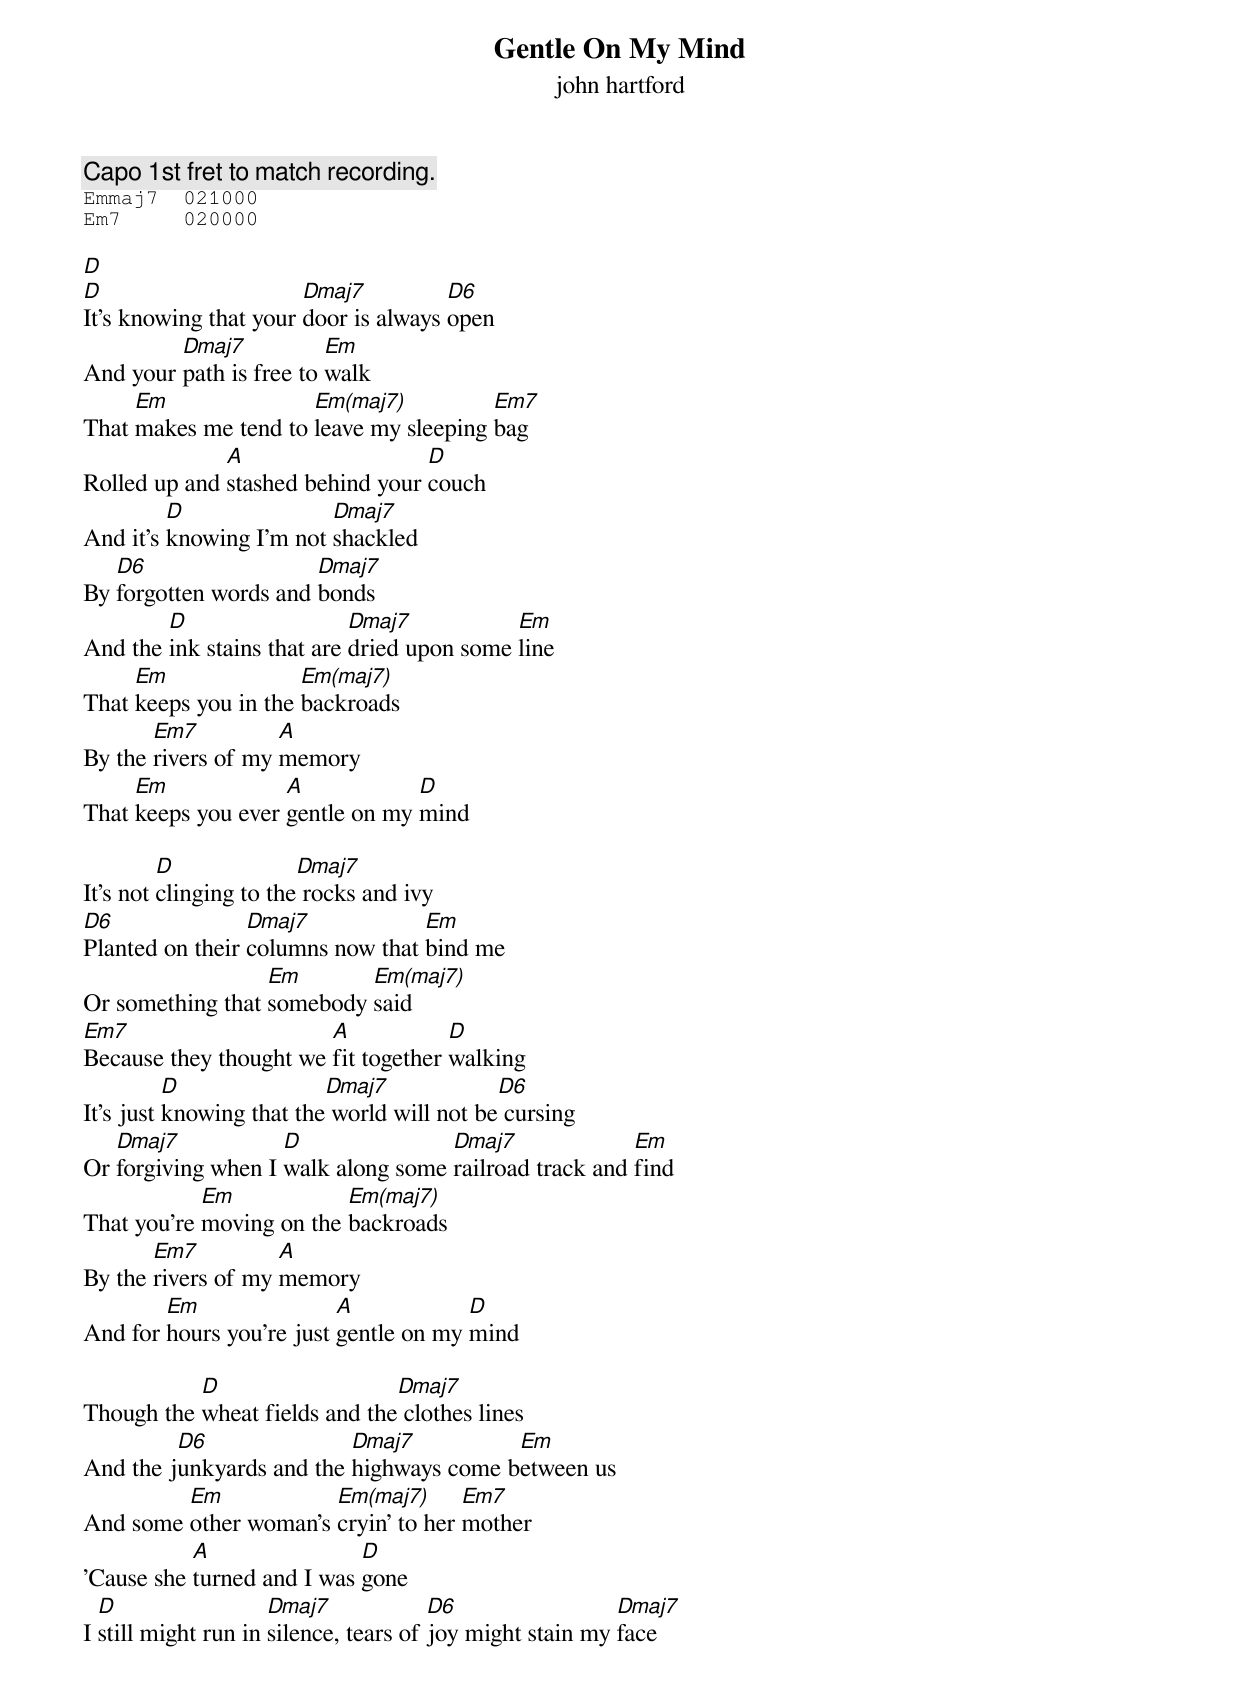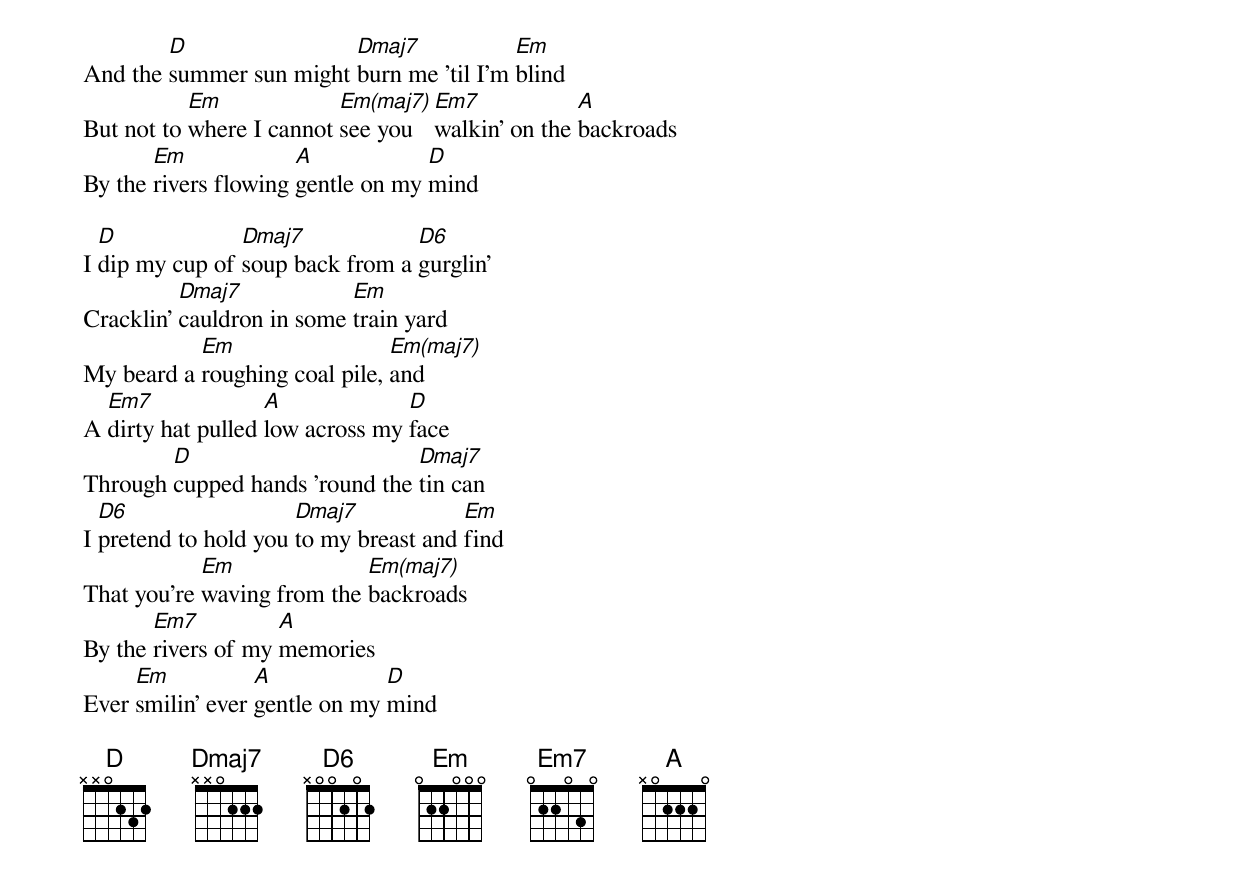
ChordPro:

{title: Gentle On My Mind}
{subtitle: john hartford}

{c:Capo 1st fret to match recording.}
{sot}
Emmaj7  021000
Em7     020000
{eot}

[D]
[D]It's knowing that your [Dmaj7]door is always [D6]open
And your [Dmaj7]path is free to [Em]walk
That [Em]makes me tend to [Em(maj7)]leave my sleeping [Em7]bag
Rolled up and [A]stashed behind your [D]couch
And it's [D]knowing I'm not [Dmaj7]shackled
By [D6]forgotten words and [Dmaj7]bonds
And the [D]ink stains that are [Dmaj7]dried upon some [Em]line
That [Em]keeps you in the [Em(maj7)]backroads
By the [Em7]rivers of my [A]memory
That [Em]keeps you ever [A]gentle on my [D]mind

It's not [D]clinging to the[Dmaj7] rocks and ivy
[D6]Planted on their [Dmaj7]columns now that [Em]bind me
Or something that [Em]somebody [Em(maj7)]said
[Em7]Because they thought we [A]fit together [D]walking
It's just [D]knowing that the[Dmaj7] world will not be[D6] cursing
Or [Dmaj7]forgiving when I [D]walk along some [Dmaj7]railroad track and [Em]find
That you're [Em]moving on the [Em(maj7)]backroads
By the [Em7]rivers of my [A]memory
And for [Em]hours you're just [A]gentle on my [D]mind

Though the [D]wheat fields and the[Dmaj7] clothes lines
And the j[D6]unkyards and the [Dmaj7]highways come b[Em]etween us
And some [Em]other woman's [Em(maj7)]cryin' to her [Em7]mother
'Cause she [A]turned and I was [D]gone
I [D]still might run in [Dmaj7]silence, tears of [D6]joy might stain my [Dmaj7]face
And the [D]summer sun might [Dmaj7]burn me 'til I'm [Em]blind
But not to [Em]where I cannot [Em(maj7)]see you [Em7]walkin' on the [A]backroads
By the [Em]rivers flowing [A]gentle on my [D]mind

I [D]dip my cup of [Dmaj7]soup back from a [D6]gurglin'
Cracklin' [Dmaj7]cauldron in some [Em]train yard
My beard a [Em]roughing coal pile, [Em(maj7)]and
A [Em7]dirty hat pulled [A]low across my [D]face
Through [D]cupped hands 'round the [Dmaj7]tin can
I [D6]pretend to hold you [Dmaj7]to my breast and [Em]find
That you're [Em]waving from the [Em(maj7)]backroads
By the [Em7]rivers of my [A]memories
Ever [Em]smilin' ever [A]gentle on my [D]mind

{define: Em(maj7) 0 0 2 1 0 0 0}
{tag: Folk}
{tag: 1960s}
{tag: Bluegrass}
